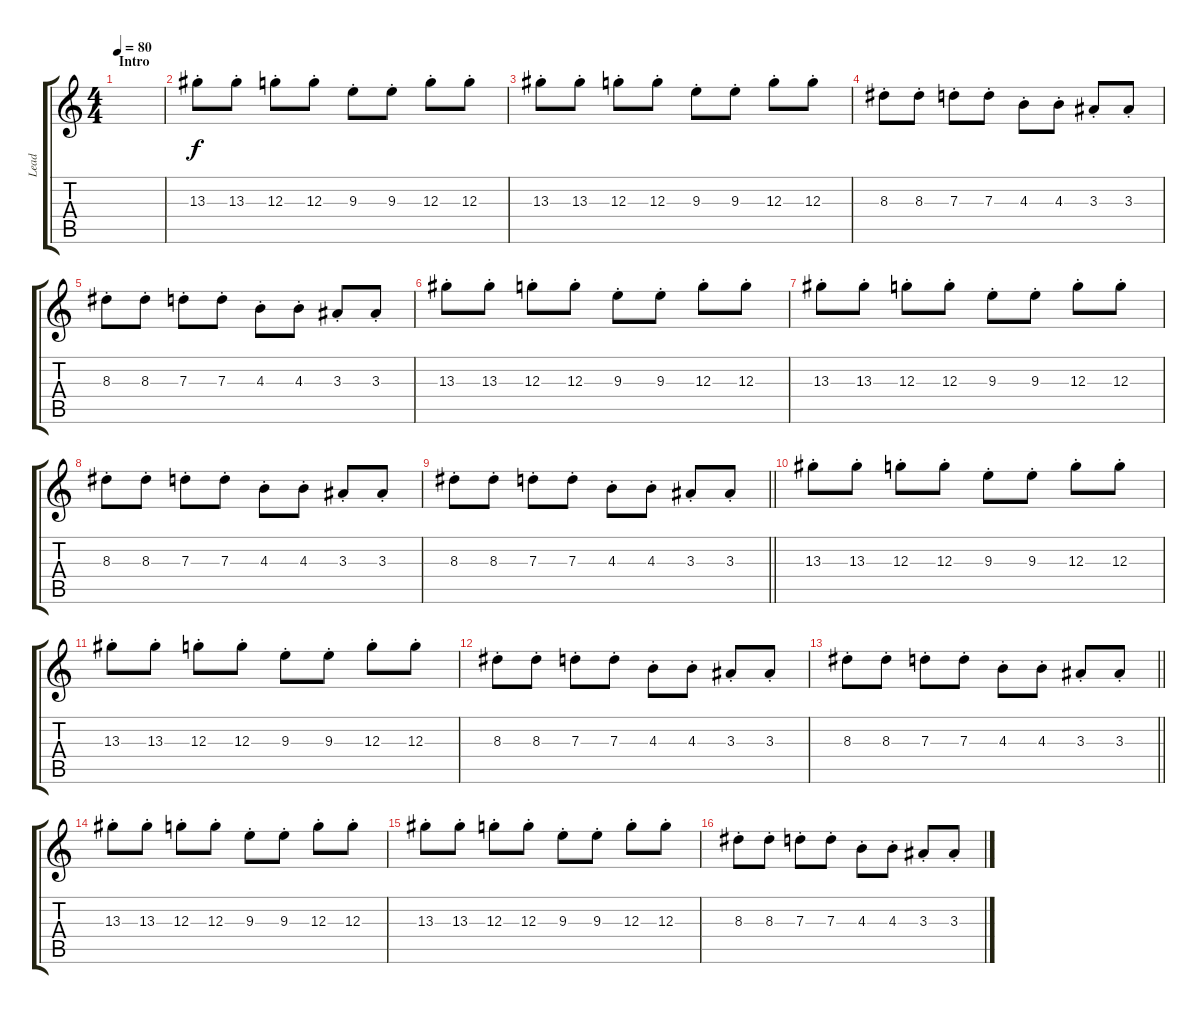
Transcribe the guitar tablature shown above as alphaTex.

\track ("Lead" "Lead") {instrument distortionguitar}
\staff {score tabs}
\tuning (E4 B3 G3 D3 A2 E2) {hide}
\ts (4 4)
\section ("" "Intro")
\tempo 80
\clef g2
\ks c
|
13.3{st}.8{volume 16} 13.3{st}.8 12.3{st}.8 12.3{st}.8 9.3{st}.8 9.3{st}.8 12.3{st}.8 12.3{st}.8 |
13.3{st}.8 13.3{st}.8 12.3{st}.8 12.3{st}.8 9.3{st}.8 9.3{st}.8 12.3{st}.8 12.3{st}.8 |
8.3{st}.8 8.3{st}.8 7.3{st}.8 7.3{st}.8 4.3{st}.8 4.3{st}.8 3.3{st}.8 3.3{st}.8 |
8.3{st}.8 8.3{st}.8 7.3{st}.8 7.3{st}.8 4.3{st}.8 4.3{st}.8 3.3{st}.8 3.3{st}.8 |
13.3{st}.8 13.3{st}.8 12.3{st}.8 12.3{st}.8 9.3{st}.8 9.3{st}.8 12.3{st}.8 12.3{st}.8 |
13.3{st}.8 13.3{st}.8 12.3{st}.8 12.3{st}.8 9.3{st}.8 9.3{st}.8 12.3{st}.8 12.3{st}.8 |
8.3{st}.8 8.3{st}.8 7.3{st}.8 7.3{st}.8 4.3{st}.8 4.3{st}.8 3.3{st}.8 3.3{st}.8 |
\barLineRight lightlight
8.3{st}.8 8.3{st}.8 7.3{st}.8 7.3{st}.8 4.3{st}.8 4.3{st}.8 3.3{st}.8 3.3{st}.8 |
13.3{st}.8{instrument distortionguitar} 13.3{st}.8 12.3{st}.8 12.3{st}.8 9.3{st}.8 9.3{st}.8 12.3{st}.8 12.3{st}.8 |
13.3{st}.8 13.3{st}.8 12.3{st}.8 12.3{st}.8 9.3{st}.8 9.3{st}.8 12.3{st}.8 12.3{st}.8 |
8.3{st}.8 8.3{st}.8 7.3{st}.8 7.3{st}.8 4.3{st}.8 4.3{st}.8 3.3{st}.8 3.3{st}.8 |
\barLineRight lightlight
8.3{st}.8 8.3{st}.8 7.3{st}.8 7.3{st}.8 4.3{st}.8 4.3{st}.8 3.3{st}.8 3.3{st}.8 |
13.3{st}.8 13.3{st}.8 12.3{st}.8 12.3{st}.8 9.3{st}.8 9.3{st}.8 12.3{st}.8 12.3{st}.8 |
13.3{st}.8 13.3{st}.8 12.3{st}.8 12.3{st}.8 9.3{st}.8 9.3{st}.8 12.3{st}.8 12.3{st}.8 |
8.3{st}.8 8.3{st}.8 7.3{st}.8 7.3{st}.8 4.3{st}.8 4.3{st}.8 3.3{st}.8 3.3{st}.8
